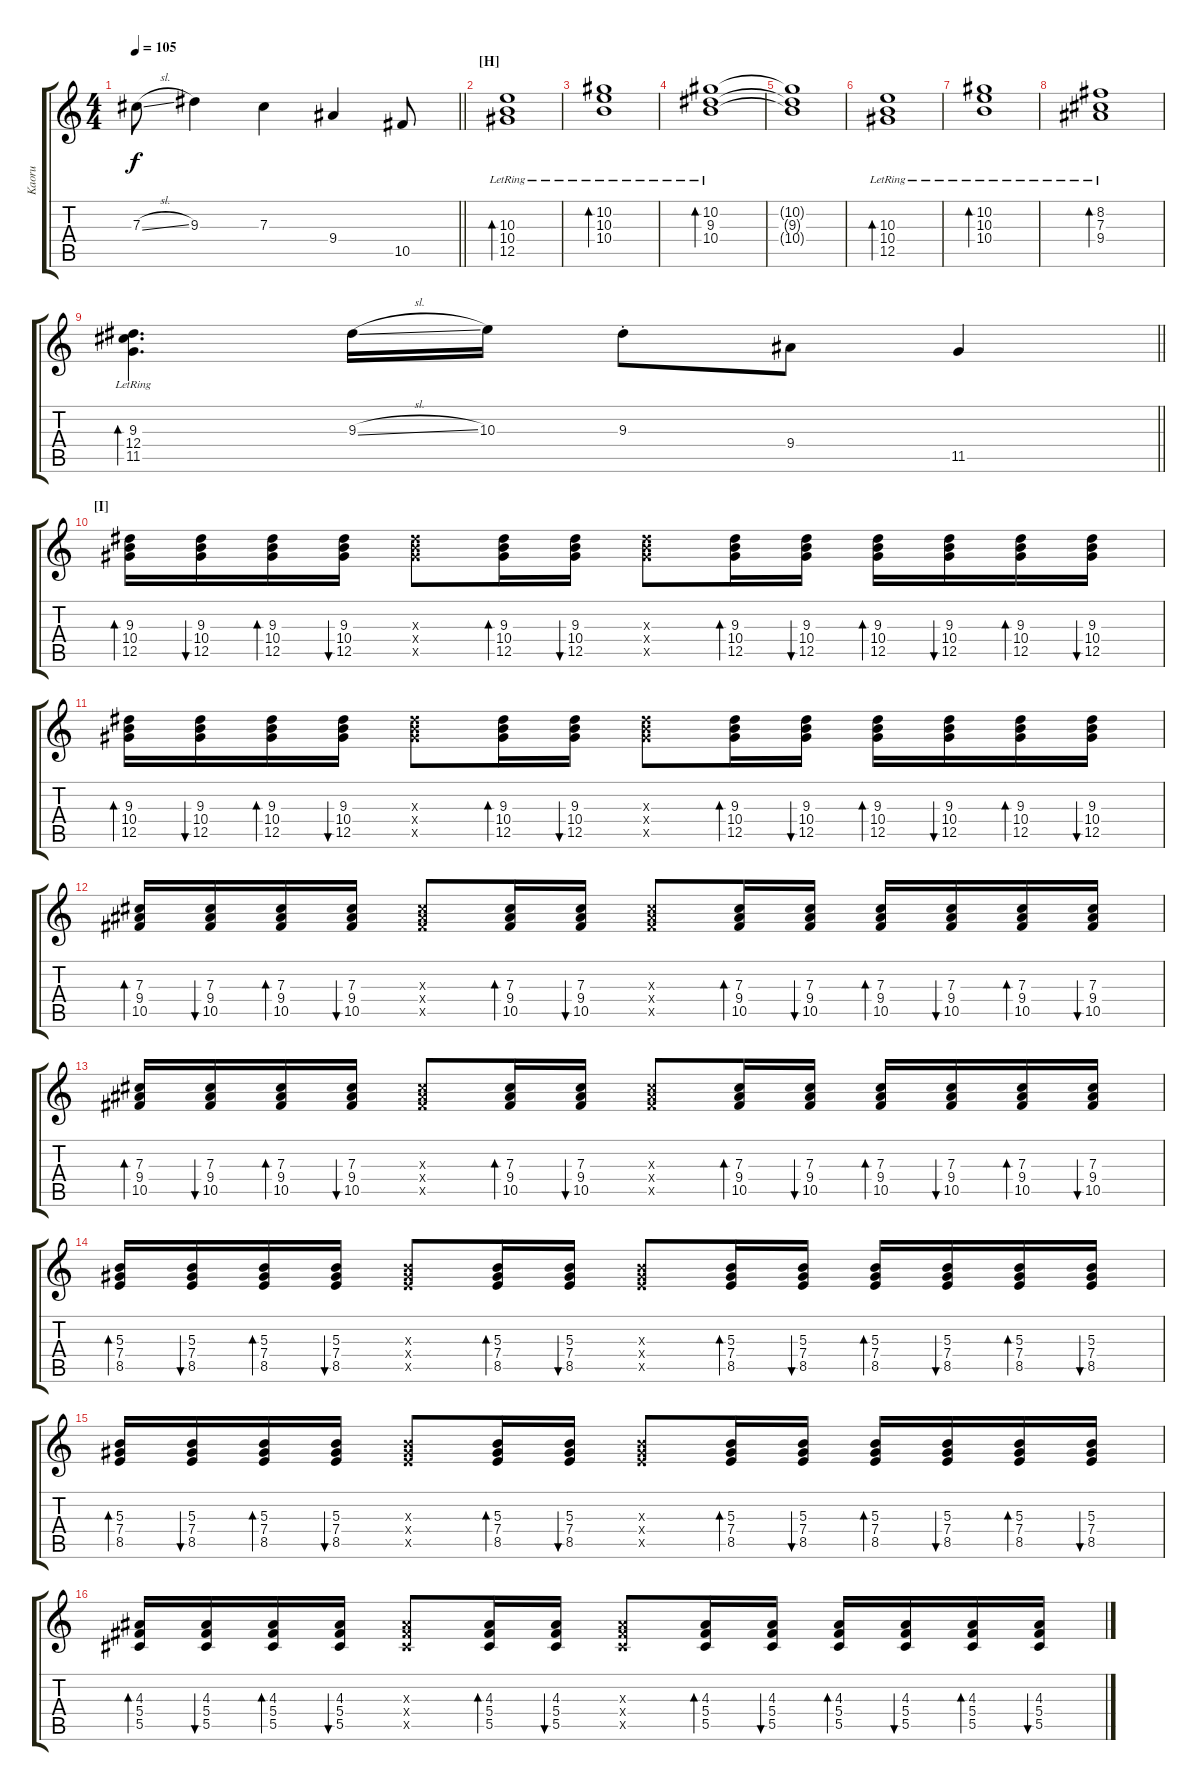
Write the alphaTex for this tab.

\track ("Kaoru" "Kaoru") {instrument acousticguitarsteel}
\staff {score tabs}
\tuning (Eb4 Bb3 Gb3 Db3 Ab2 Db2) {hide}
\ts (4 4)
\tempo 105
\clef g2
\barLineRight lightlight
\ks c
7.3{sl}.8{dy f} 9.3.4 7.3.4 9.4.4 10.5.8 |
\section ("" "[H]")
(10.3{lr} 10.4 12.5).1{bd 240} |
(10.2{lr} 10.3 10.4).1{bd 240} |
(10.2 9.3 10.4{lr}).1{bd 240} |
(10.2{t} 9.3{t} 10.4{t}).1 |
(10.3 10.4{lr} 12.5).1{bd 240} |
(10.2{lr} 10.3 10.4).1{bd 240} |
(8.2{lr} 7.3{lr} 9.4).1{bd 240} |
\barLineRight lightlight
(9.3{lr} 12.4{lr} 11.5).4{d bd 240} 9.3{sl}.16 10.3.16 9.3{st}.8 9.4.8 11.5.4 |
\section ("" "[I]")
(9.3 10.4 12.5).16{bd 60} (9.3 10.4 12.5).16{bu 60} (9.3 10.4 12.5).16{bd 60} (9.3 10.4 12.5).16{bu 60} (9.3{x} 10.4{x} 12.5{x}).8 (9.3 10.4 12.5).16{bd 60} (9.3 10.4 12.5).16{bu 60} (9.3{x} 10.4{x} 12.5{x}).8 (9.3 10.4 12.5).16{bd 60} (9.3 10.4 12.5).16{bu 60} (9.3 10.4 12.5).16{bd 60} (9.3 10.4 12.5).16{bu 60} (9.3 10.4 12.5).16{bd 60} (9.3 10.4 12.5).16{bu 60} |
(9.3 10.4 12.5).16{bd 60} (9.3 10.4 12.5).16{bu 60} (9.3 10.4 12.5).16{bd 60} (9.3 10.4 12.5).16{bu 60} (9.3{x} 10.4{x} 12.5{x}).8 (9.3 10.4 12.5).16{bd 60} (9.3 10.4 12.5).16{bu 60} (9.3{x} 10.4{x} 12.5{x}).8 (9.3 10.4 12.5).16{bd 60} (9.3 10.4 12.5).16{bu 60} (9.3 10.4 12.5).16{bd 60} (9.3 10.4 12.5).16{bu 60} (9.3 10.4 12.5).16{bd 60} (9.3 10.4 12.5).16{bu 60} |
(7.3 9.4 10.5).16{bd 60} (7.3 9.4 10.5).16{bu 60} (7.3 9.4 10.5).16{bd 60} (7.3 9.4 10.5).16{bu 60} (7.3{x} 9.4{x} 10.5{x}).8 (7.3 9.4 10.5).16{bd 60} (7.3 9.4 10.5).16{bu 60} (7.3{x} 9.4{x} 10.5{x}).8 (7.3 9.4 10.5).16{bd 60} (7.3 9.4 10.5).16{bu 60} (7.3 9.4 10.5).16{bd 60} (7.3 9.4 10.5).16{bu 60} (7.3 9.4 10.5).16{bd 60} (7.3 9.4 10.5).16{bu 60} |
(7.3 9.4 10.5).16{bd 60} (7.3 9.4 10.5).16{bu 60} (7.3 9.4 10.5).16{bd 60} (7.3 9.4 10.5).16{bu 60} (7.3{x} 9.4{x} 10.5{x}).8 (7.3 9.4 10.5).16{bd 60} (7.3 9.4 10.5).16{bu 60} (7.3{x} 9.4{x} 10.5{x}).8 (7.3 9.4 10.5).16{bd 60} (7.3 9.4 10.5).16{bu 60} (7.3 9.4 10.5).16{bd 60} (7.3 9.4 10.5).16{bu 60} (7.3 9.4 10.5).16{bd 60} (7.3 9.4 10.5).16{bu 60} |
(5.3 7.4 8.5).16{bd 60} (5.3 7.4 8.5).16{bu 60} (5.3 7.4 8.5).16{bd 60} (5.3 7.4 8.5).16{bu 60} (5.3{x} 7.4{x} 8.5{x}).8 (5.3 7.4 8.5).16{bd 60} (5.3 7.4 8.5).16{bu 60} (5.3{x} 7.4{x} 8.5{x}).8 (5.3 7.4 8.5).16{bd 60} (5.3 7.4 8.5).16{bu 60} (5.3 7.4 8.5).16{bd 60} (5.3 7.4 8.5).16{bu 60} (5.3 7.4 8.5).16{bd 60} (5.3 7.4 8.5).16{bu 60} |
(5.3 7.4 8.5).16{bd 60} (5.3 7.4 8.5).16{bu 60} (5.3 7.4 8.5).16{bd 60} (5.3 7.4 8.5).16{bu 60} (5.3{x} 7.4{x} 8.5{x}).8 (5.3 7.4 8.5).16{bd 60} (5.3 7.4 8.5).16{bu 60} (5.3{x} 7.4{x} 8.5{x}).8 (5.3 7.4 8.5).16{bd 60} (5.3 7.4 8.5).16{bu 60} (5.3 7.4 8.5).16{bd 60} (5.3 7.4 8.5).16{bu 60} (5.3 7.4 8.5).16{bd 60} (5.3 7.4 8.5).16{bu 60} |
(4.3 5.4 5.5).16{bd 60} (4.3 5.4 5.5).16{bu 60} (4.3 5.4 5.5).16{bd 60} (4.3 5.4 5.5).16{bu 60} (4.3{x} 5.4{x} 5.5{x}).8 (4.3 5.4 5.5).16{bd 60} (4.3 5.4 5.5).16{bu 60} (4.3{x} 5.4{x} 5.5{x}).8 (4.3 5.4 5.5).16{bd 60} (4.3 5.4 5.5).16{bu 60} (4.3 5.4 5.5).16{bd 60} (4.3 5.4 5.5).16{bu 60} (4.3 5.4 5.5).16{bd 60} (4.3 5.4 5.5).16{bu 60}
